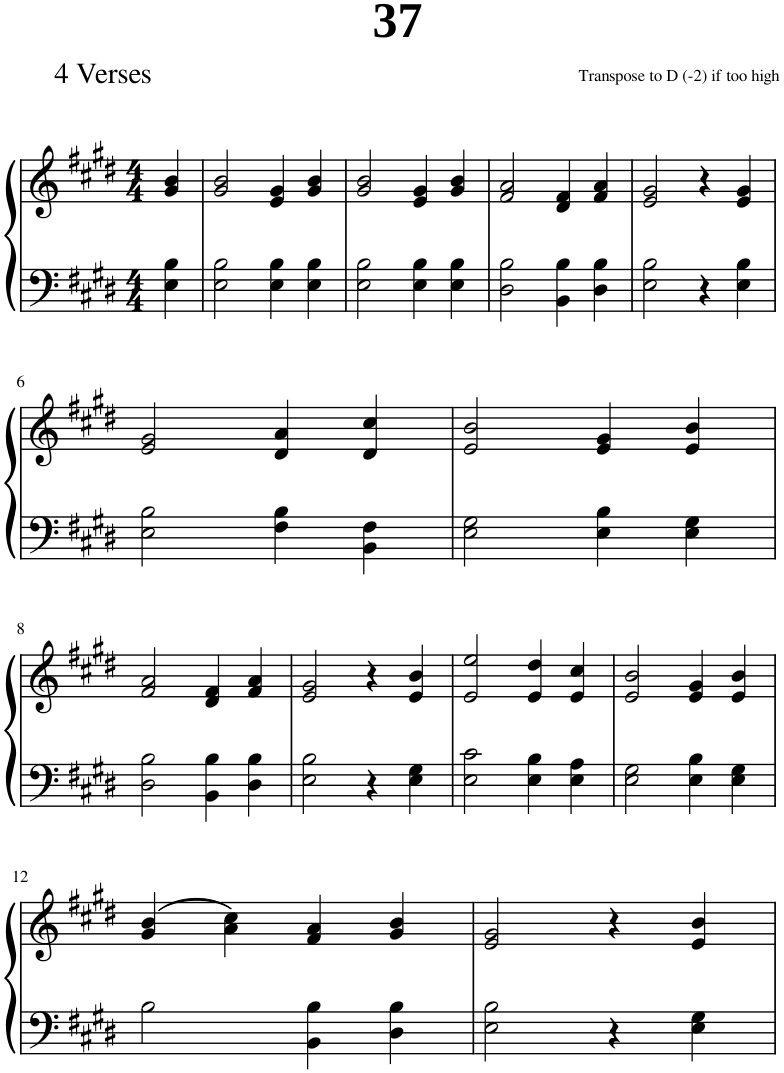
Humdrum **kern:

**kern	**kern
*part1	*part1
*staff2	*staff1
*I"Piano	*
*I'Pno.	*
*clefF4	*clefG2
*k[f#c#g#d#]	*k[f#c#g#d#]
*M4/4	*M4/4
=1	=1
4E\ 4B\	4g#/ 4b/
=2	=2
2E\ 2B\	2g#/ 2b/
4E\ 4B\	4e/ 4g#/
4E\ 4B\	4g#/ 4b/
=3	=3
2E\ 2B\	2g#/ 2b/
4E\ 4B\	4e/ 4g#/
4E\ 4B\	4g#/ 4b/
=4	=4
2D#\ 2B\	2f#/ 2a/
4BB\ 4B\	4d#/ 4f#/
4D#\ 4B\	4f#/ 4a/
=5	=5
2E\ 2B\	2e/ 2g#/
4r	4r
4E\ 4B\	4e/ 4g#/
!!LO:LB:g=z
=6	=6
2E\ 2B\	2e/ 2g#/
4F#\ 4B\	4d#/ 4a/
4BB\ 4F#\	4d#/ 4cc#/
=7	=7
2E\ 2G#\	2e/ 2b/
4E\ 4B\	4e/ 4g#/
4E\ 4G#\	4e/ 4b/
!!LO:LB:g=z
=8	=8
2D#\ 2B\	2f#/ 2a/
4BB\ 4B\	4d#/ 4f#/
4D#\ 4B\	4f#/ 4a/
=9	=9
2E\ 2B\	2e/ 2g#/
4r	4r
4E\ 4G#\	4e/ 4b/
=10	=10
2E\ 2c#\	2e/ 2ee/
4E\ 4B\	4e/ 4dd#/
4E\ 4A\	4e/ 4cc#/
=11	=11
2E\ 2G#\	2e/ 2b/
4E\ 4B\	4e/ 4g#/
4E\ 4G#\	4e/ 4b/
!!LO:LB:g=z
=12	=12
2B\	(4g#/ 4b/
.	4a\ 4cc#\)
4BB\ 4B\	4f#/ 4a/
4D#\ 4B\	4g#/ 4b/
=13	=13
2E\ 2B\	2e/ 2g#/
4r	4r
4E\ 4G#\	4e/ 4b/
=	=
*-	*-
